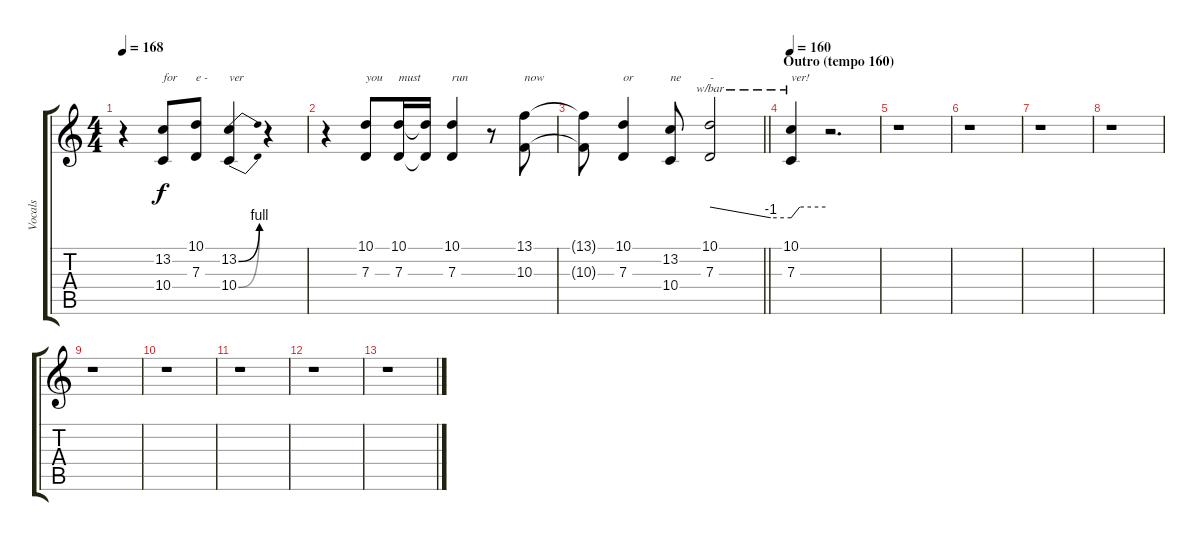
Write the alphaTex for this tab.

\track ("Vocals" "Vocals") {instrument viola}
\staff {score tabs}
\tuning (E4 B3 G3 D3 A2 D2) {hide}
\ts (4 4)
\tempo 168
\clef g2
\ks c
r.4{dy f} (13.2 10.4).8{txt "for"} (10.1 7.3).8{txt "e -"} (13.2{be (bend 0 0 60 4)} 10.4{be (bend 0 0 60 4)}).4{txt "ver"} r.4 |
r.4 (10.1 7.3).8{txt "you"} (10.1 7.3).16{txt "must"} (10.1{t} 7.3{t}).16 (10.1 7.3).4{txt "run"} r.8 (13.1 10.3).8{txt "now"} |
\barLineRight lightlight
(13.1{t} 10.3{t}).8 (10.1 7.3).4{txt "or"} (13.2 10.4).8{txt "ne "} (10.1 7.3).2{tbe (custom default 0 0 45 -4 60 -4) txt "-"} |
\section ("" "Outro (tempo 160)")
\tempo 160
(10.1 7.3).4{tbe (custom default 0 -4 15 0 60 0) txt "ver!"} r.2{d} |
r.1 |
r.1 |
r.1 |
r.1 |
r.1 |
r.1 |
r.1 |
r.1 |
r.1
